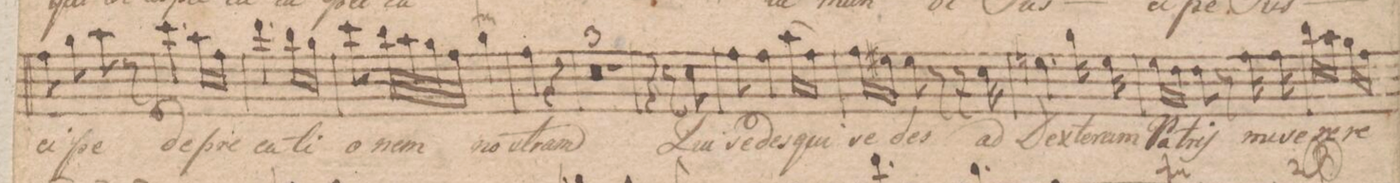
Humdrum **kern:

**kern	**text	**dynam
*I"Soprano	*	*
*clefC1	*	*
*k[f#]	*	*
*M2/4	*	*
8dd\	-ci-	.
8ee\	.	.
8ff#\	-pe	.
8r	.	.
=126	=126	=126
4.aa\	de-	.
16ff#\LL	-pre-	.
16dd\JJ	.	.
=127	=127	=127
4.bb\	-ca-	.
16gg\LL	-ti-	.
16ee\JJ	.	.
=128	=128	=128
8aa\	-o-	.
32gg\LLL	-nem	.
32ff#\	.	.
32ee\	.	.
32dd\JJJ	.	.
4eeT\	no-	.
=129	=129	=129
4dd\	-stram	.
4r	.	.
=130	=130	=130
1r	.	.
=131	=131	=131
=132	=132	=132
2r	.	.
=133	=133	=133
4r	.	.
8r	.	.
8a\	Qui	.
=134	=134	=134
8dd\	se-	.
4dd\	-des	.
(16ff#\LL	qui	.
16dd\JJ)	.	.
=135	=135	=135
16dd\LL	se-	.
16cc#X\JJ	.	.
8cc#\	-des	.
8r	.	.
16r	.	.
16a\	ad	.
=136	=136	=136
4.ccn\	Dex-	.
16ee\	-te-	.
16cc\	-ram	.
=137	=137	=137
16cc\LL	Pa-	.
16b\JJ	.	.
8b\	-triſ	.
8r	.	.
16dd\LL	mi-	.
16dd\JJ	-se-	.
=138	=138	=138
16gg\LL	-re-	.
16ff#\JJ	.	.
16ee\LL	-re	.
16dd\JJ	no-	.
*-	*-	*-
